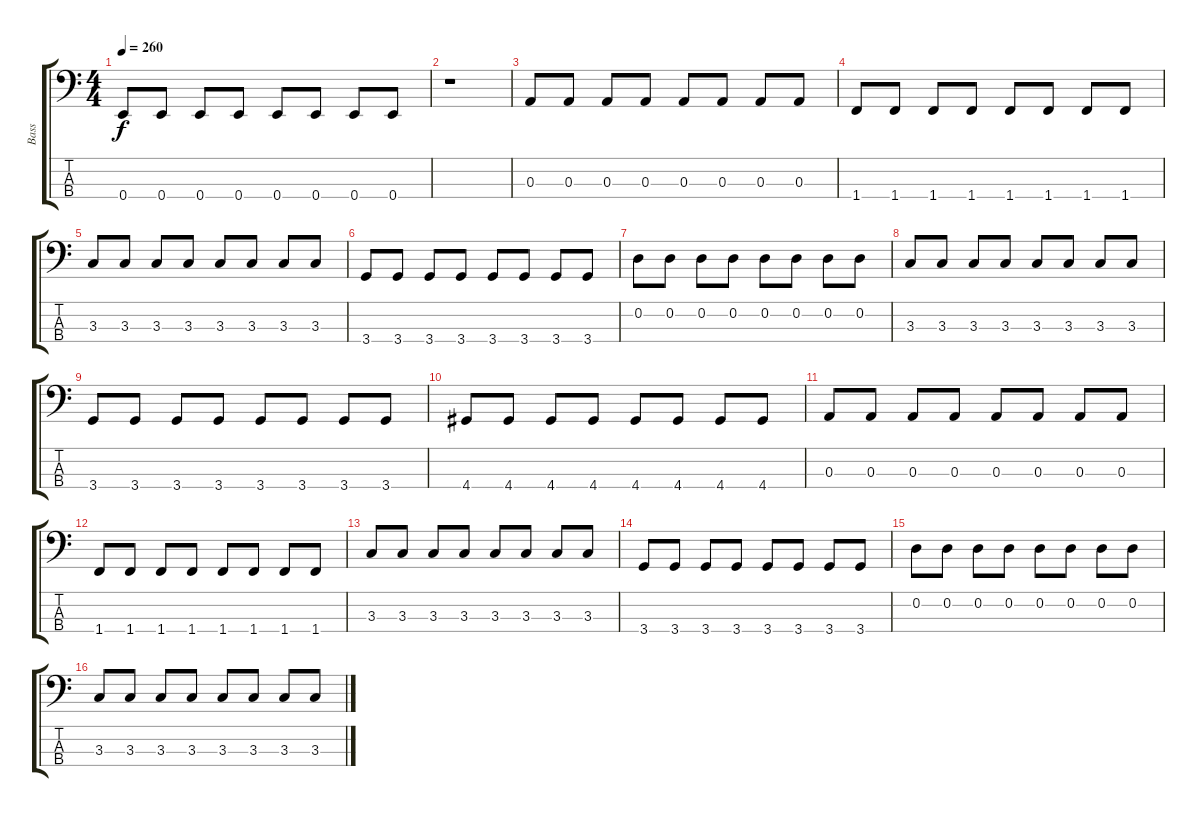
\track ("Bass" "Bass") {instrument electricbasspick}
\staff {score tabs}
\tuning (G2 D2 A1 E1) {hide}
\ts (4 4)
\tempo 260
\clef f4
\ks c
0.4.8{dy f} 0.4.8 0.4.8 0.4.8 0.4.8 0.4.8 0.4.8 0.4.8 |
r.1 |
0.3.8 0.3.8 0.3.8 0.3.8 0.3.8 0.3.8 0.3.8 0.3.8 |
1.4.8 1.4.8 1.4.8 1.4.8 1.4.8 1.4.8 1.4.8 1.4.8 |
3.3.8 3.3.8 3.3.8 3.3.8 3.3.8 3.3.8 3.3.8 3.3.8 |
3.4.8 3.4.8 3.4.8 3.4.8 3.4.8 3.4.8 3.4.8 3.4.8 |
0.2.8 0.2.8 0.2.8 0.2.8 0.2.8 0.2.8 0.2.8 0.2.8 |
3.3.8 3.3.8 3.3.8 3.3.8 3.3.8 3.3.8 3.3.8 3.3.8 |
3.4.8 3.4.8 3.4.8 3.4.8 3.4.8 3.4.8 3.4.8 3.4.8 |
4.4.8 4.4.8 4.4.8 4.4.8 4.4.8 4.4.8 4.4.8 4.4.8 |
0.3.8 0.3.8 0.3.8 0.3.8 0.3.8 0.3.8 0.3.8 0.3.8 |
1.4.8 1.4.8 1.4.8 1.4.8 1.4.8 1.4.8 1.4.8 1.4.8 |
3.3.8 3.3.8 3.3.8 3.3.8 3.3.8 3.3.8 3.3.8 3.3.8 |
3.4.8 3.4.8 3.4.8 3.4.8 3.4.8 3.4.8 3.4.8 3.4.8 |
0.2.8 0.2.8 0.2.8 0.2.8 0.2.8 0.2.8 0.2.8 0.2.8 |
3.3.8 3.3.8 3.3.8 3.3.8 3.3.8 3.3.8 3.3.8 3.3.8
